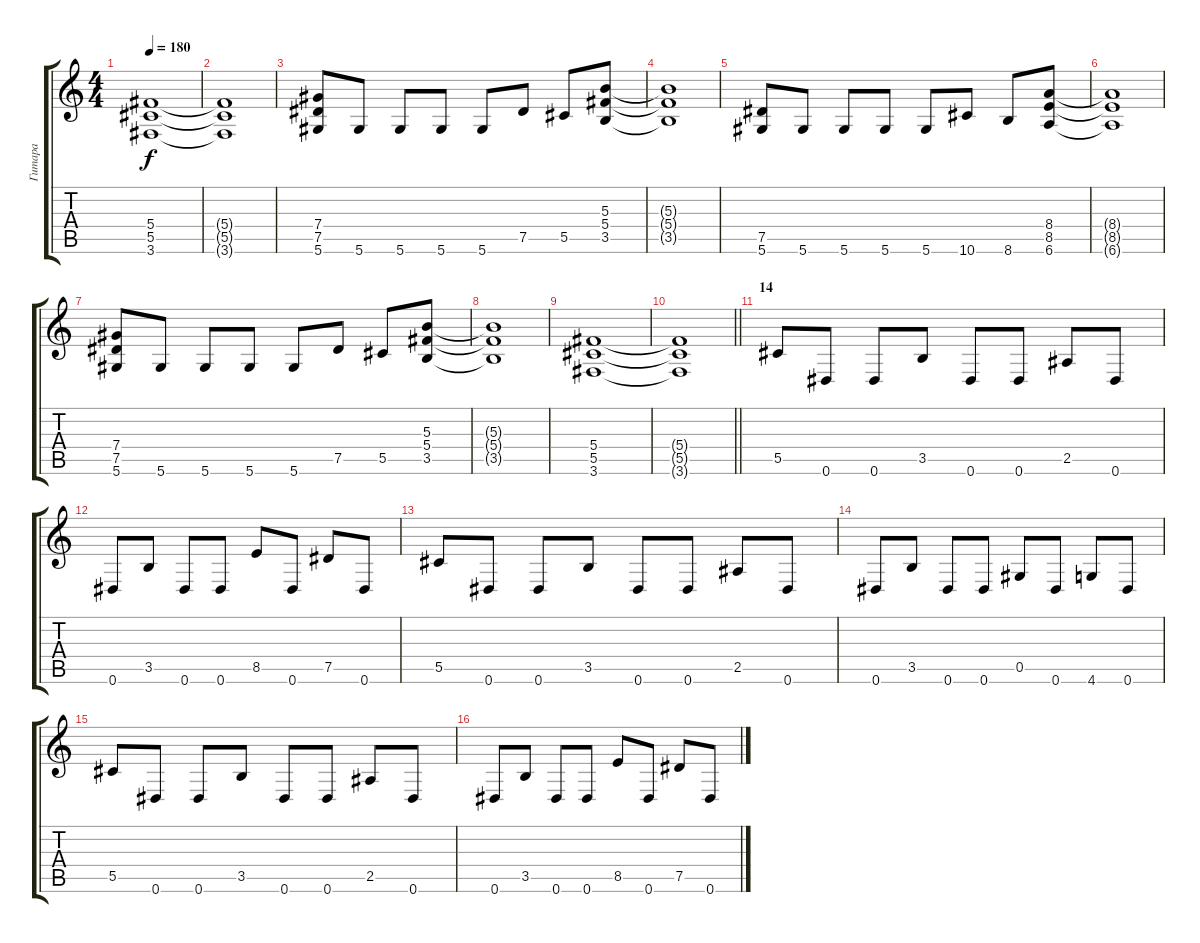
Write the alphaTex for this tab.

\track ("Гитара" "Гитара") {instrument distortionguitar}
\staff {score tabs}
\tuning (Eb4 Bb3 Gb3 Db3 Ab2 Eb2) {hide}
\ts (4 4)
\tempo 180
\clef g2
\ks c
(5.4 5.5 3.6).1{dy f} |
(5.4{t} 5.5{t} 3.6{t}).1 |
(7.4 7.5 5.6).8 5.6.8 5.6.8 5.6.8 5.6.8 7.5.8 5.5.8 (5.3 5.4 3.5).8 |
(5.3{t} 5.4{t} 3.5{t}).1 |
(7.5 5.6).8 5.6.8 5.6.8 5.6.8 5.6.8 10.6.8 8.6.8 (8.4 8.5 6.6).8 |
(8.4{t} 8.5{t} 6.6{t}).1 |
(7.4 7.5 5.6).8 5.6.8 5.6.8 5.6.8 5.6.8 7.5.8 5.5.8 (5.3 5.4 3.5).8 |
(5.3{t} 5.4{t} 3.5{t}).1 |
(5.4 5.5 3.6).1 |
\barLineRight lightlight
(5.4{t} 5.5{t} 3.6{t}).1 |
\section ("" "14")
5.5.8{volume 13 balance 0} 0.6.8 0.6.8 3.5.8 0.6.8 0.6.8 2.5.8 0.6.8 |
0.6.8 3.5.8 0.6.8 0.6.8 8.5.8 0.6.8 7.5.8 0.6.8 |
5.5.8 0.6.8 0.6.8 3.5.8 0.6.8 0.6.8 2.5.8 0.6.8 |
0.6.8 3.5.8 0.6.8 0.6.8 0.5.8 0.6.8 4.6.8 0.6.8 |
5.5.8 0.6.8 0.6.8 3.5.8 0.6.8 0.6.8 2.5.8 0.6.8 |
0.6.8 3.5.8 0.6.8 0.6.8 8.5.8 0.6.8 7.5.8 0.6.8
